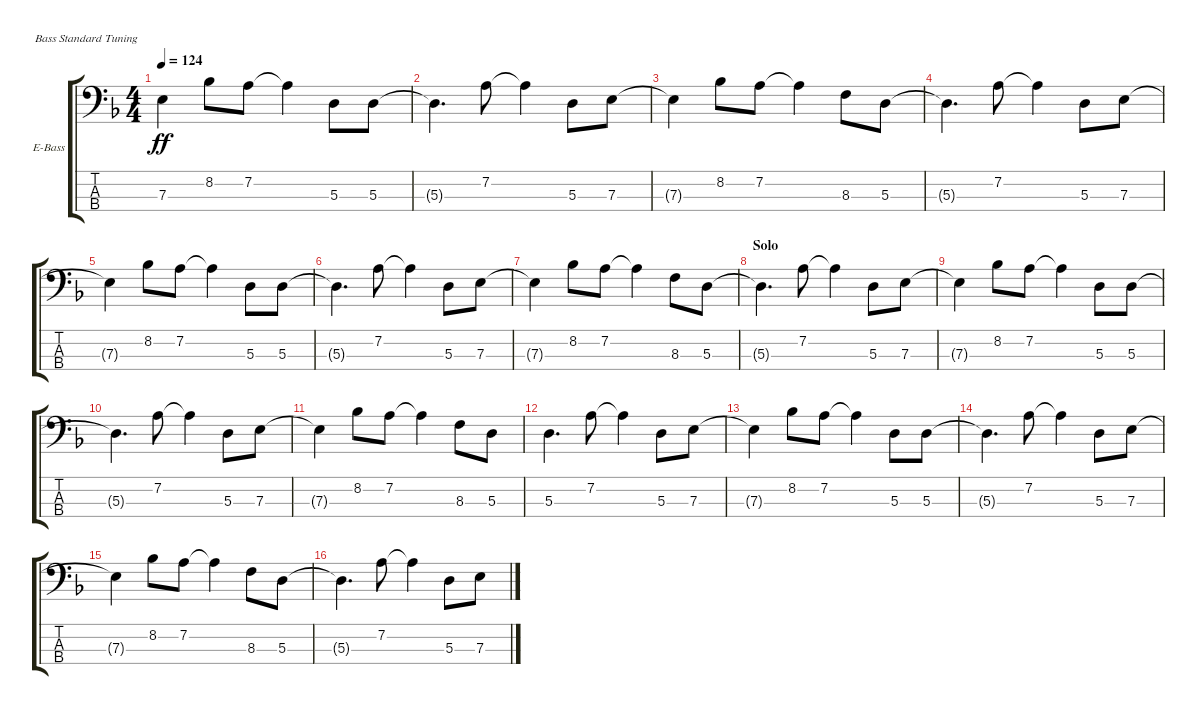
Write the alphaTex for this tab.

\bracketExtendMode groupsimilarinstruments
\firstSystemTrackNameOrientation horizontal
\otherSystemsTrackNameOrientation horizontal
\track ("Electric Bass" "E-Bass") {instrument electricbassfinger}
\staff {score tabs}
\tuning (G2 D2 A1 E1)
\ts (4 4)
\tempo 124
\clef f4
\scale
0.333333
\ks dminor
7.3{t}.4{dy ff} 8.2.8 7.2.8 7.2{t}.4 5.3.8 5.3.8 |
\scale
0.333333 5.3{t}.4{d} 7.2.8 7.2{t}.4 5.3.8 7.3.8 |
\scale
0.333333 7.3{t}.4 8.2.8 7.2.8 7.2{t}.4 8.3.8 5.3.8 |
\scale
0.333333 5.3{t}.4{d} 7.2.8 7.2{t}.4 5.3.8 7.3.8 |
\scale
0.333333 7.3{t}.4 8.2.8 7.2.8 7.2{t}.4 5.3.8 5.3.8 |
\scale
0.333333 5.3{t}.4{d} 7.2.8 7.2{t}.4 5.3.8 7.3.8 |
\scale
0.333333 7.3{t}.4 8.2.8 7.2.8 7.2{t}.4 8.3.8 5.3.8 |
\section ("" "Solo")
\scale
0.333333 5.3{t}.4{d} 7.2.8 7.2{t}.4 5.3.8 7.3.8 |
\scale
0.333333 7.3{t}.4 8.2.8 7.2.8 7.2{t}.4 5.3.8 5.3.8 |
\scale
0.333333 5.3{t}.4{d} 7.2.8 7.2{t}.4 5.3.8 7.3.8 |
\scale
0.333333 7.3{t}.4 8.2.8 7.2.8 7.2{t}.4 8.3.8 5.3.8 |
\scale
0.333333 5.3.4{d} 7.2.8 7.2{t}.4 5.3.8 7.3.8 |
\scale
0.333333 7.3{t}.4 8.2.8 7.2.8 7.2{t}.4 5.3.8 5.3.8 |
\scale
0.333333 5.3{t}.4{d} 7.2.8 7.2{t}.4 5.3.8 7.3.8 |
\scale
0.333333 7.3{t}.4 8.2.8 7.2.8 7.2{t}.4 8.3.8 5.3.8 |
\scale
0.333333 5.3{t}.4{d} 7.2.8 7.2{t}.4 5.3.8 7.3.8
